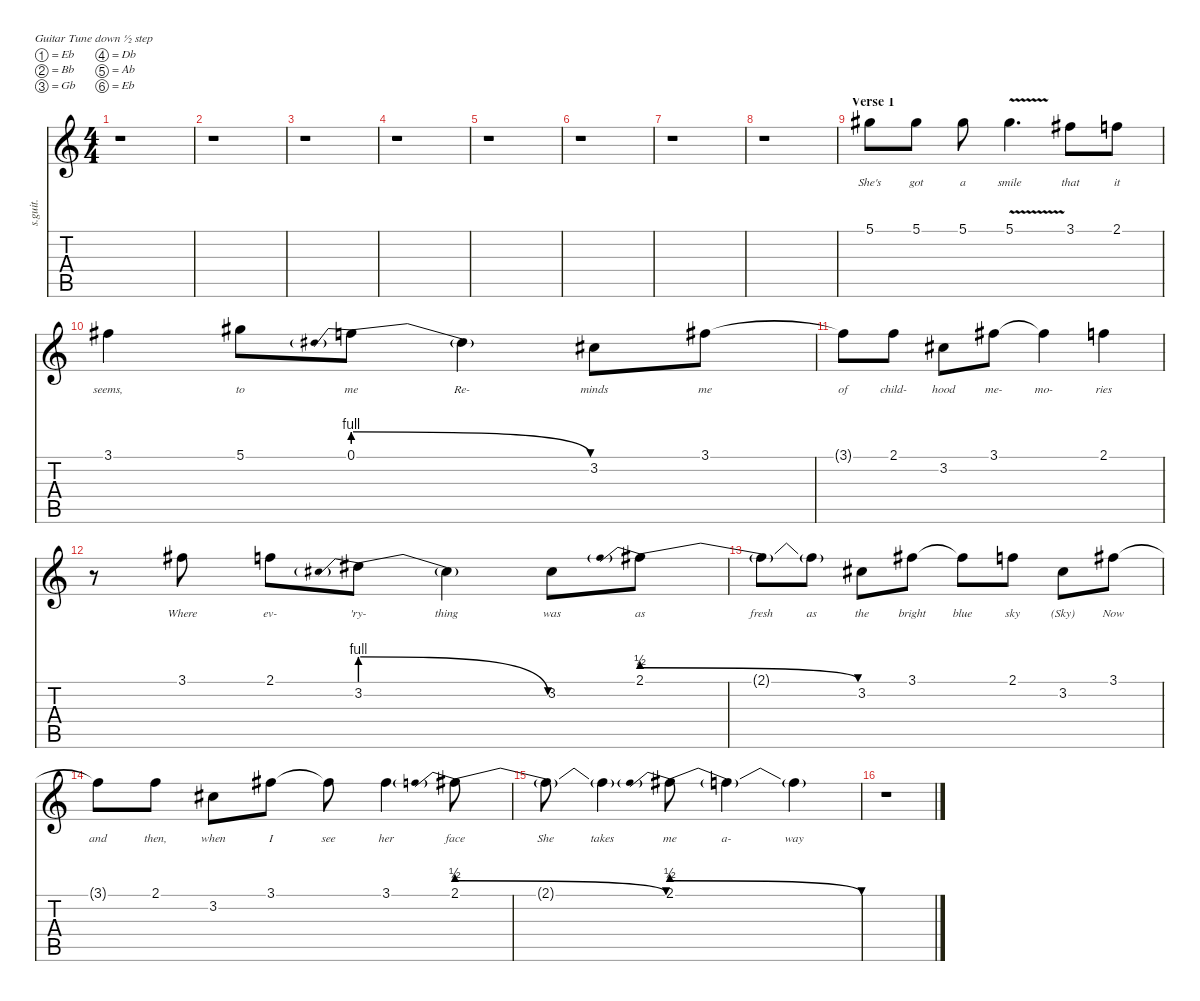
\defaultSystemsLayout 4
\hideDynamics
\bracketExtendMode nobrackets
\track ("Axl Rose - Vocals" "s.guit.") {instrument tenorsax}
\staff {score tabs}
\tuning (Eb4 Bb3 Gb3 Db3 Ab2 Eb2)
\displaytranspose 12
\ts (4 4)
\tempo (125 hide)
\clef g2
\ks c
r.1{dy ff} |
r.1 |
r.1 |
r.1 |
r.1 |
r.1 |
r.1 |
r.1 |
\section ("" "Verse 1")
5.1{acc #}.8{lyrics (0 "She's") lyrics (1 "") lyrics (2 "") lyrics (3 "") lyrics (4 "")} 5.1{acc #}.8{lyrics (0 "got") lyrics (1 "") lyrics (2 "") lyrics (3 "") lyrics (4 "")} 5.1{acc #}.8{lyrics (0 "a") lyrics (1 "") lyrics (2 "") lyrics (3 "") lyrics (4 "")} 5.1{v acc #}.4{d lyrics (0 "smile") lyrics (1 "") lyrics (2 "") lyrics (3 "") lyrics (4 "")} 3.1{acc #}.8{lyrics (0 "that") lyrics (1 "") lyrics (2 "") lyrics (3 "") lyrics (4 "")} 2.1.8{lyrics (0 "it") lyrics (1 "") lyrics (2 "") lyrics (3 "") lyrics (4 "")} |
3.1{acc #}.4{lyrics (0 "seems,") lyrics (1 "") lyrics (2 "") lyrics (3 "") lyrics (4 "")} 5.1{acc #}.8{lyrics (0 "to") lyrics (1 "") lyrics (2 "") lyrics (3 "") lyrics (4 "")} 0.1{be (prebendrelease 0 4 30 0)}.8{lyrics (0 "me") lyrics (1 "") lyrics (2 "") lyrics (3 "") lyrics (4 "")} 0.1{t acc #}.4{lyrics (0 "Re-") lyrics (1 "") lyrics (2 "") lyrics (3 "") lyrics (4 "")} 3.2{acc #}.8{lyrics (0 "minds") lyrics (1 "") lyrics (2 "") lyrics (3 "") lyrics (4 "")} 3.1{acc #}.8{lyrics (0 "me") lyrics (1 "") lyrics (2 "") lyrics (3 "") lyrics (4 "")} |
3.1{t acc #}.8{lyrics (0 "of") lyrics (1 "") lyrics (2 "") lyrics (3 "") lyrics (4 "")} 2.1.8{lyrics (0 "child-") lyrics (1 "") lyrics (2 "") lyrics (3 "") lyrics (4 "")} 3.2{acc #}.8{lyrics (0 "hood") lyrics (1 "") lyrics (2 "") lyrics (3 "") lyrics (4 "")} 3.1{acc #}.8{lyrics (0 "me-") lyrics (1 "") lyrics (2 "") lyrics (3 "") lyrics (4 "")} 3.1{t acc #}.4{lyrics (0 "mo-") lyrics (1 "") lyrics (2 "") lyrics (3 "") lyrics (4 "")} 2.1.4{lyrics (0 "ries") lyrics (1 "") lyrics (2 "") lyrics (3 "") lyrics (4 "")} |
r.8 3.1{acc #}.8{lyrics (0 "Where") lyrics (1 "") lyrics (2 "") lyrics (3 "") lyrics (4 "")} 2.1.8{lyrics (0 "ev-") lyrics (1 "") lyrics (2 "") lyrics (3 "") lyrics (4 "")} 3.2{be (prebendrelease 0 4 30 0)}.8{lyrics (0 "'ry-") lyrics (1 "") lyrics (2 "") lyrics (3 "") lyrics (4 "")} 3.2{t acc #}.4{lyrics (0 "thing") lyrics (1 "") lyrics (2 "") lyrics (3 "") lyrics (4 "")} 3.2{acc #}.8{lyrics (0 "was") lyrics (1 "") lyrics (2 "") lyrics (3 "") lyrics (4 "")} 2.1{be (prebendrelease 0 2 30 0)}.8{lyrics (0 "as") lyrics (1 "") lyrics (2 "") lyrics (3 "") lyrics (4 "")} |
2.1{t}.8{lyrics (0 "fresh") lyrics (1 "") lyrics (2 "") lyrics (3 "") lyrics (4 "")} 2.1{t}.8{lyrics (0 "as") lyrics (1 "") lyrics (2 "") lyrics (3 "") lyrics (4 "")} 3.2{acc #}.8{lyrics (0 "the") lyrics (1 "") lyrics (2 "") lyrics (3 "") lyrics (4 "")} 3.1{acc #}.8{lyrics (0 "bright") lyrics (1 "") lyrics (2 "") lyrics (3 "") lyrics (4 "")} 3.1{t acc #}.8{lyrics (0 "blue") lyrics (1 "") lyrics (2 "") lyrics (3 "") lyrics (4 "")} 2.1.8{lyrics (0 "sky") lyrics (1 "") lyrics (2 "") lyrics (3 "") lyrics (4 "")} 3.2{acc #}.8{lyrics (0 "(Sky)") lyrics (1 "") lyrics (2 "") lyrics (3 "") lyrics (4 "")} 3.1{acc #}.8{lyrics (0 "Now") lyrics (1 "") lyrics (2 "") lyrics (3 "") lyrics (4 "")} |
3.1{t acc #}.8{lyrics (0 "and") lyrics (1 "") lyrics (2 "") lyrics (3 "") lyrics (4 "")} 2.1.8{lyrics (0 "then,") lyrics (1 "") lyrics (2 "") lyrics (3 "") lyrics (4 "")} 3.2{acc #}.8{lyrics (0 "when") lyrics (1 "") lyrics (2 "") lyrics (3 "") lyrics (4 "")} 3.1{acc #}.8{lyrics (0 "I") lyrics (1 "") lyrics (2 "") lyrics (3 "") lyrics (4 "")} 3.1{t acc #}.8{lyrics (0 "see") lyrics (1 "") lyrics (2 "") lyrics (3 "") lyrics (4 "")} 3.1{acc #}.4{lyrics (0 "her") lyrics (1 "") lyrics (2 "") lyrics (3 "") lyrics (4 "")} 2.1{be (prebendrelease 0 2 30 0)}.8{lyrics (0 "face") lyrics (1 "") lyrics (2 "") lyrics (3 "") lyrics (4 "")} |
2.1{t}.8{lyrics (0 "She") lyrics (1 "") lyrics (2 "") lyrics (3 "") lyrics (4 "")} 2.1{t}.4{lyrics (0 "takes") lyrics (1 "") lyrics (2 "") lyrics (3 "") lyrics (4 "")} 2.1{be (prebendrelease 0 2 30 0)}.8{lyrics (0 "me") lyrics (1 "") lyrics (2 "") lyrics (3 "") lyrics (4 "")} 2.1{t}.4{lyrics (0 "a-") lyrics (1 "") lyrics (2 "") lyrics (3 "") lyrics (4 "")} 2.1{t}.4{lyrics (0 "way") lyrics (1 "") lyrics (2 "") lyrics (3 "") lyrics (4 "")} |
r.1
